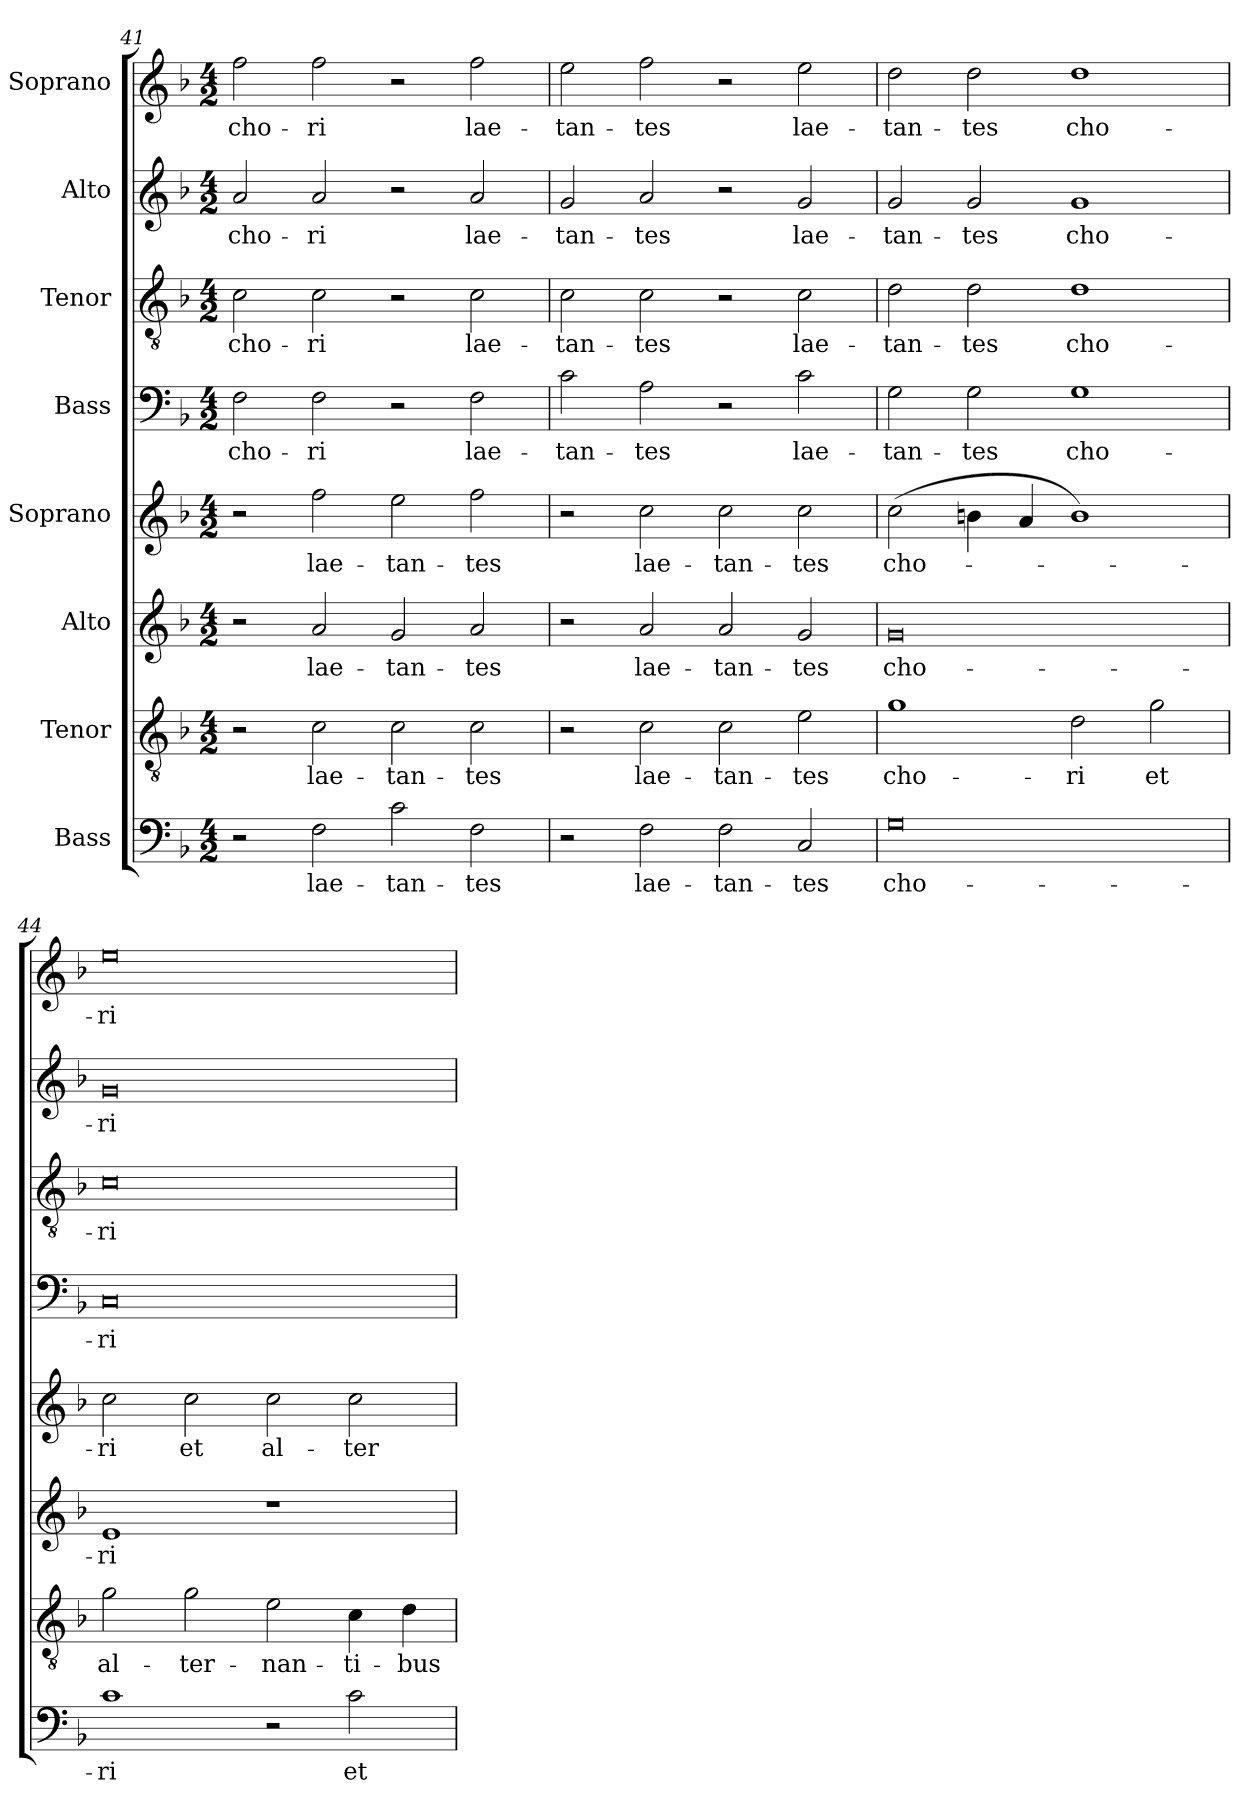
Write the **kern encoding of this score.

**kern	**text	**kern	**text	**kern	**text	**kern	**text	**kern	**text	**kern	**text	**kern	**text	**kern	**text
*part8	*part8	*part7	*part7	*part6	*part6	*part5	*part5	*part4	*part4	*part3	*part3	*part2	*part2	*part1	*part1
*staff8	*staff8	*staff7	*staff7	*staff6	*staff6	*staff5	*staff5	*staff4	*staff4	*staff3	*staff3	*staff2	*staff2	*staff1	*staff1
*I"Bass	*	*I"Tenor	*	*I"Alto	*	*I"Soprano	*	*I"Bass	*	*I"Tenor	*	*I"Alto	*	*I"Soprano	*
*clefF4	*	*clefGv2	*	*clefG2	*	*clefG2	*	*clefF4	*	*clefGv2	*	*clefG2	*	*clefG2	*
*k[b-]	*	*k[b-]	*	*k[b-]	*	*k[b-]	*	*k[b-]	*	*k[b-]	*	*k[b-]	*	*k[b-]	*
*F:	*	*F:	*	*F:	*	*F:	*	*F:	*	*F:	*	*F:	*	*F:	*
*M4/2	*	*M4/2	*	*M4/2	*	*M4/2	*	*M4/2	*	*M4/2	*	*M4/2	*	*M4/2	*
=41	=41	=41	=41	=41	=41	=41	=41	=41	=41	=41	=41	=41	=41	=41	=41
2r	.	2r	.	2r	.	2r	.	2F\	cho-	2c\	cho-	2a/	cho-	2ff\	cho-
2F\	lae-	2c\	lae-	2a/	lae-	2ff\	lae-	2F\	-ri	2c\	-ri	2a/	-ri	2ff\	-ri
2c\	-tan-	2c\	-tan-	2g/	-tan-	2ee\	-tan-	2r	.	2r	.	2r	.	2r	.
2F\	-tes	2c\	-tes	2a/	-tes	2ff\	-tes	2F\	lae-	2c\	lae-	2a/	lae-	2ff\	lae-
=42	=42	=42	=42	=42	=42	=42	=42	=42	=42	=42	=42	=42	=42	=42	=42
2r	.	2r	.	2r	.	2r	.	2c\	-tan-	2c\	-tan-	2g/	-tan-	2ee\	-tan-
2F\	lae-	2c\	lae-	2a/	lae-	2cc\	lae-	2A\	-tes	2c\	-tes	2a/	-tes	2ff\	-tes
2F\	-tan-	2c\	-tan-	2a/	-tan-	2cc\	-tan-	2r	.	2r	.	2r	.	2r	.
2C/	-tes	2e\	-tes	2g/	-tes	2cc\	-tes	2c\	lae-	2c\	lae-	2g/	lae-	2ee\	lae-
=43	=43	=43	=43	=43	=43	=43	=43	=43	=43	=43	=43	=43	=43	=43	=43
0G	cho-	1g	cho-	0g	cho-	(2cc\	cho-	2G\	-tan-	2d\	-tan-	2g/	-tan-	2dd\	-tan-
.	.	.	.	.	.	4bn\	.	2G\	-tes	2d\	-tes	2g/	-tes	2dd\	-tes
.	.	.	.	.	.	4a/	.	.	.	.	.	.	.	.	.
.	.	2d\	-ri	.	.	1b)	.	1G	cho-	1d	cho-	1g	cho-	1dd	cho-
.	.	2g\	et	.	.	.	.	.	.	.	.	.	.	.	.
=44	=44	=44	=44	=44	=44	=44	=44	=44	=44	=44	=44	=44	=44	=44	=44
1c	-ri	2g\	al-	1e	-ri	2cc\	-ri	0C	-ri	0c	-ri	0g	-ri	0ee	-ri
.	.	2g\	-ter-	.	.	2cc\	et	.	.	.	.	.	.	.	.
2r	.	2e\	-nan-	1r	.	2cc\	al-	.	.	.	.	.	.	.	.
2c\	et	4c\	-ti-	.	.	2cc\	-ter-	.	.	.	.	.	.	.	.
.	.	4d\	-bus	.	.	.	.	.	.	.	.	.	.	.	.
=	=	=	=	=	=	=	=	=	=	=	=	=	=	=	=
*-	*-	*-	*-	*-	*-	*-	*-	*-	*-	*-	*-	*-	*-	*-	*-
